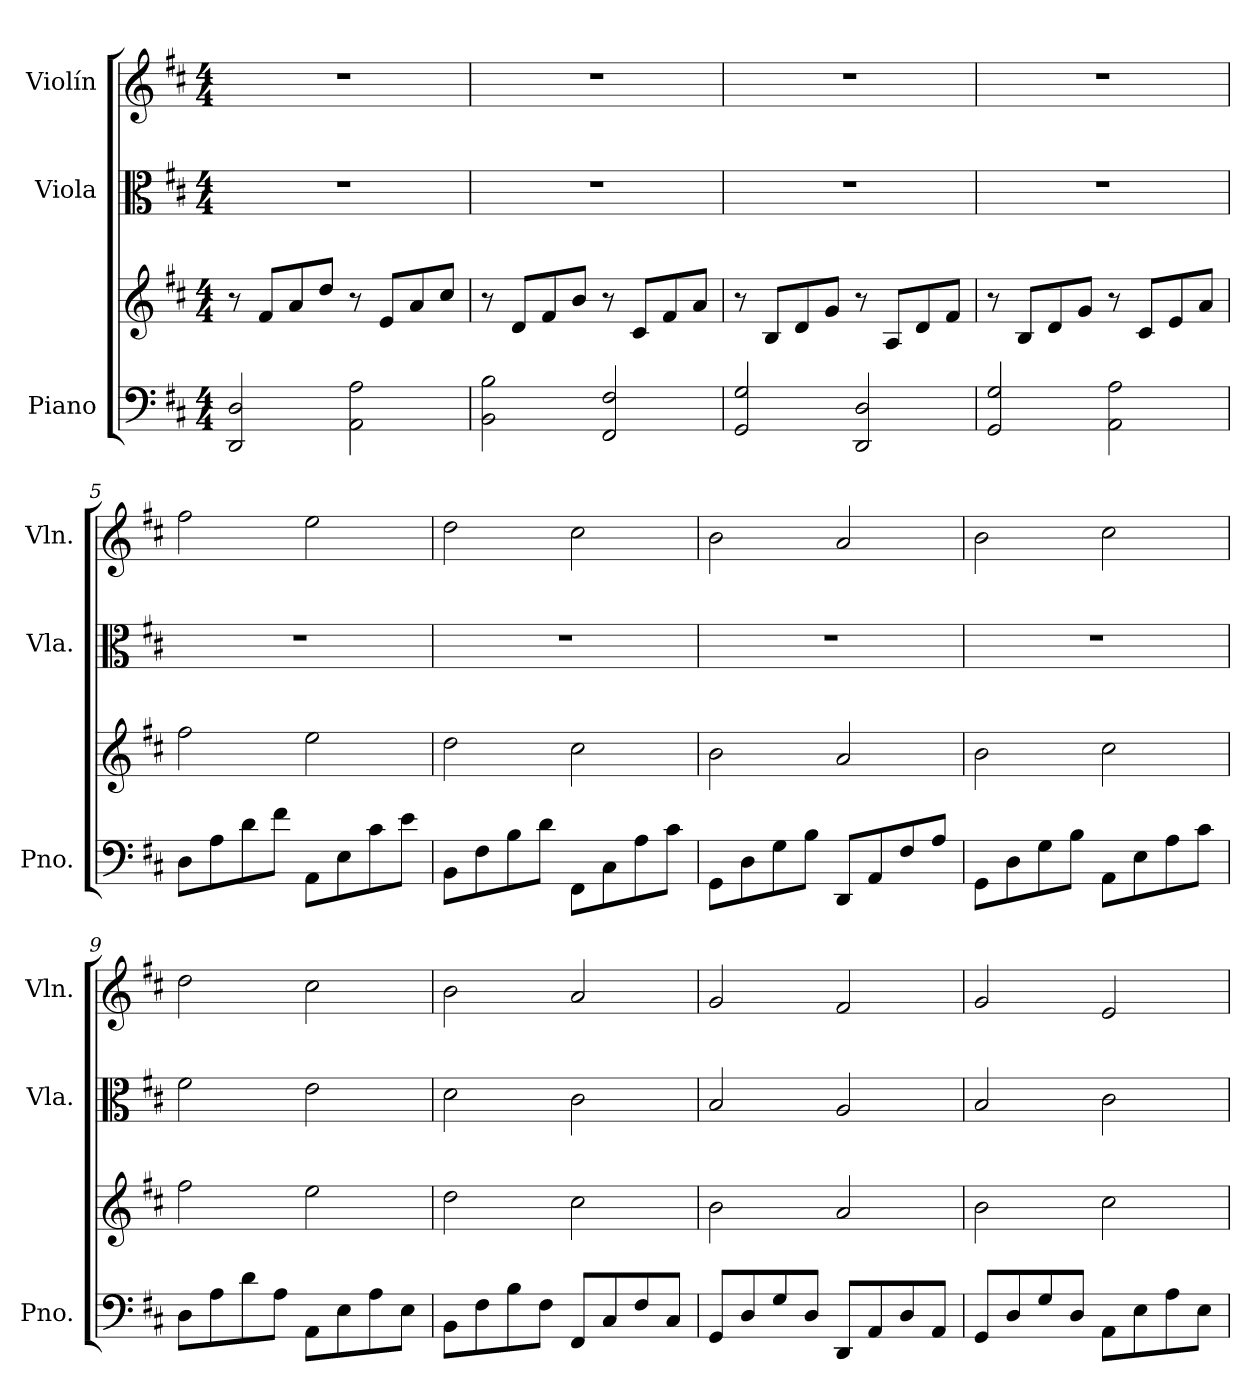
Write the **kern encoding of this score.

**kern	**kern	**kern	**kern
*part3	*part3	*part2	*part1
*staff4	*staff3	*staff2	*staff1
*I"Piano	*	*I"Viola	*I"Violín
*I'Pno.	*	*I'Vla.	*I'Vln.
*clefF4	*clefG2	*clefC3	*clefG2
*k[f#c#]	*k[f#c#]	*k[f#c#]	*k[f#c#]
*M4/4	*M4/4	*M4/4	*M4/4
*MM96	*MM96	*MM96	*MM96
=1	=1	=1	=1
2DD/ 2D/	8r	1r	1r
.	8f#/L	.	.
.	8a/	.	.
.	8dd/J	.	.
2AA\ 2A\	8r	.	.
.	8e/L	.	.
.	8a/	.	.
.	8cc#/J	.	.
=2	=2	=2	=2
2BB\ 2B\	8r	1r	1r
.	8d/L	.	.
.	8f#/	.	.
.	8b/J	.	.
2FF#/ 2F#/	8r	.	.
.	8c#/L	.	.
.	8f#/	.	.
.	8a/J	.	.
=3	=3	=3	=3
2GG/ 2G/	8r	1r	1r
.	8B/L	.	.
.	8d/	.	.
.	8g/J	.	.
2DD/ 2D/	8r	.	.
.	8A/L	.	.
.	8d/	.	.
.	8f#/J	.	.
=4	=4	=4	=4
2GG/ 2G/	8r	1r	1r
.	8B/L	.	.
.	8d/	.	.
.	8g/J	.	.
2AA\ 2A\	8r	.	.
.	8c#/L	.	.
.	8e/	.	.
.	8a/J	.	.
!!LO:LB:g=z
=5	=5	=5	=5
8D\L	2ff#\	1r	2ff#\
8A\	.	.	.
8d\	.	.	.
8f#\J	.	.	.
8AA\L	2ee\	.	2ee\
8E\	.	.	.
8c#\	.	.	.
8e\J	.	.	.
=6	=6	=6	=6
8BB\L	2dd\	1r	2dd\
8F#\	.	.	.
8B\	.	.	.
8d\J	.	.	.
8FF#\L	2cc#\	.	2cc#\
8C#\	.	.	.
8A\	.	.	.
8c#\J	.	.	.
=7	=7	=7	=7
8GG\L	2b\	1r	2b\
8D\	.	.	.
8G\	.	.	.
8B\J	.	.	.
8DD/L	2a/	.	2a/
8AA/	.	.	.
8F#/	.	.	.
8A/J	.	.	.
=8	=8	=8	=8
8GG\L	2b\	1r	2b\
8D\	.	.	.
8G\	.	.	.
8B\J	.	.	.
8AA\L	2cc#\	.	2cc#\
8E\	.	.	.
8A\	.	.	.
8c#\J	.	.	.
!!LO:LB:g=z
=9	=9	=9	=9
8D\L	2ff#\	2f#\	2dd\
8A\	.	.	.
8d\	.	.	.
8A\J	.	.	.
8AA\L	2ee\	2e\	2cc#\
8E\	.	.	.
8A\	.	.	.
8E\J	.	.	.
=10	=10	=10	=10
8BB\L	2dd\	2d\	2b\
8F#\	.	.	.
8B\	.	.	.
8F#\J	.	.	.
8FF#/L	2cc#\	2c#\	2a/
8C#/	.	.	.
8F#/	.	.	.
8C#/J	.	.	.
=11	=11	=11	=11
8GG/L	2b\	2B/	2g/
8D/	.	.	.
8G/	.	.	.
8D/J	.	.	.
8DD/L	2a/	2A/	2f#/
8AA/	.	.	.
8D/	.	.	.
8AA/J	.	.	.
=12	=12	=12	=12
8GG/L	2b\	2B/	2g/
8D/	.	.	.
8G/	.	.	.
8D/J	.	.	.
8AA\L	2cc#\	2c#\	2e/
8E\	.	.	.
8A\	.	.	.
8E\J	.	.	.
=	=	=	=
*-	*-	*-	*-
